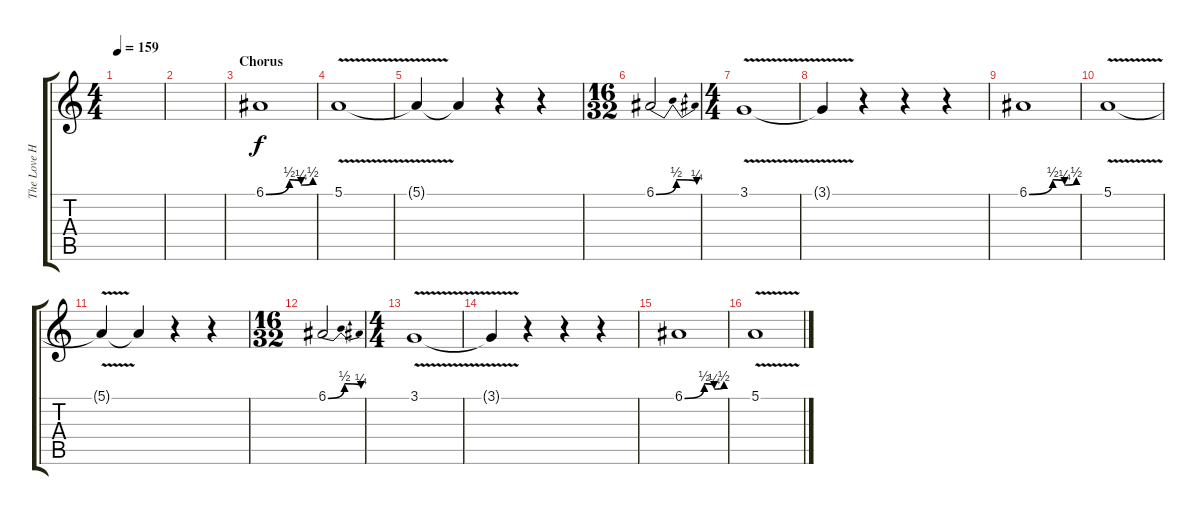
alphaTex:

\track ("The Love Haters(Voice)" "The Love H") {instrument choiraahs}
\staff {score tabs}
\tuning (E4 B3 G3 D3 A2 E2) {hide}
\ts (4 4)
\tempo 159
\clef g2
\ks c
|
|
\section ("" "Chorus")
6.1{be (custom 0 0 30 2 45 1 60 2)}.1 |
5.1{v}.1 |
5.1{t}.4 5.1{t}.4 r.4 r.4 |
\ts (16 32)
6.1{be (bendrelease 0 0 30 2 30 2 60 1)}.2 |
\ts (4 4)
3.1{v}.1 |
3.1{t}.4 r.4 r.4 r.4 |
6.1{be (custom 0 0 30 2 45 1 60 2)}.1 |
5.1{v}.1 |
5.1{t}.4 5.1{t}.4 r.4 r.4 |
\ts (16 32)
6.1{be (bendrelease 0 0 30 2 30 2 60 1)}.2 |
\ts (4 4)
3.1{v}.1 |
3.1{t}.4 r.4 r.4 r.4 |
6.1{be (custom 0 0 30 2 45 1 60 2)}.1 |
5.1{v}.1
